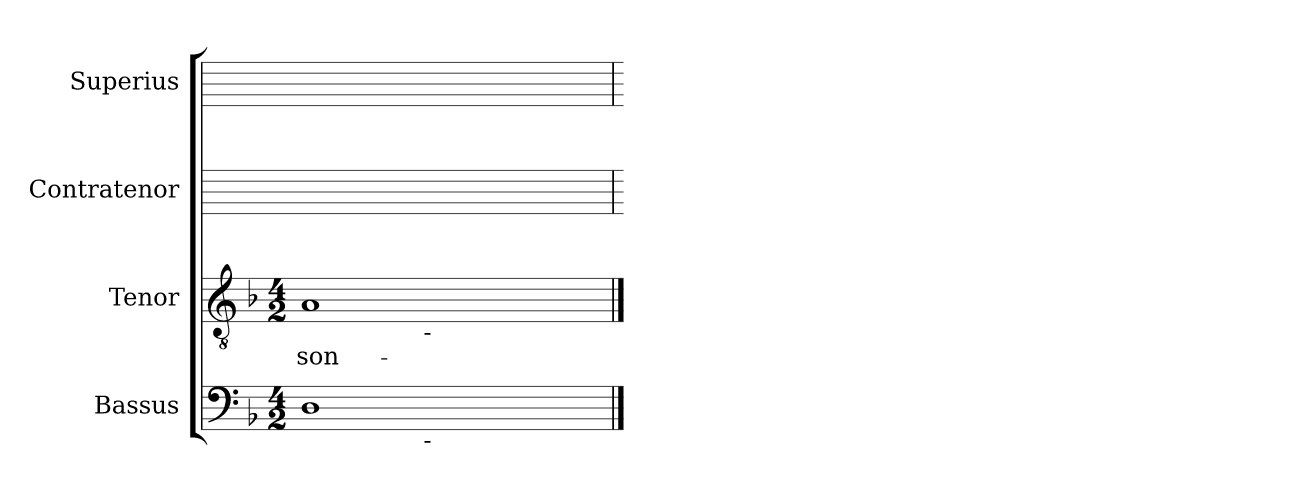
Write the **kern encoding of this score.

**kern	**text	**kern	**text	**kern	**kern
*part4	*part4	*part3	*part3	*part2	*part1
*staff4	*staff4	*staff3	*staff3	*staff2	*staff1
*I"Bassus	*	*I"Tenor	*	*I"Contratenor	*I"Superius
*clefF4	*	*clefGv2	*	*	*
*k[b-]	*	*k[b-]	*	*	*
*F:	*	*F:	*	*	*
*M4/2	*	*M4/2	*	*	*
=	=	=	=	=	=
!	!	!	!LO:LY:b	!	!
1D	.	1A	son-	4ryy	4ryy
.	.	.	.	0ryy	0ryy
!	!	!LO:TX:b:t=-	!	!	!
!LO:TX:b:t=-	!	!	!	!	!
!	!LO:LY:b	!	!LO:LY:b	!	!
0G;<yy	-ne.	0G;<yy	-ne.	.	.
.	.	.	.	2.ryy	2.ryy
==	=	==	=	=	=
*-	*-	*-	*-	*-	*-
